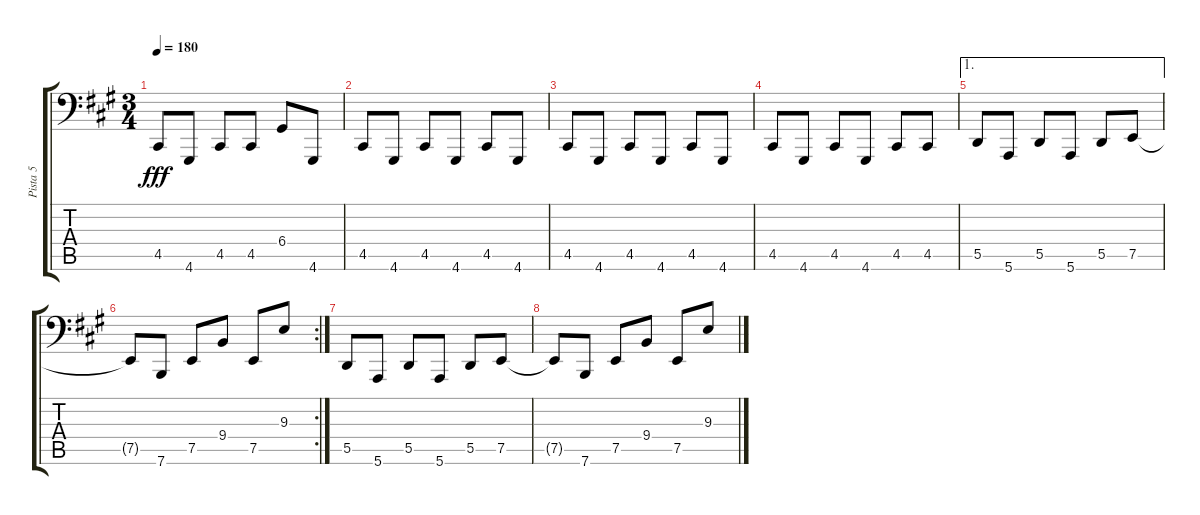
\track ("Pista 5" "Pista 5") {instrument electricbasspick}
\staff {score tabs}
\tuning (E2 B1 G1 D1 A0 E0) {hide}
\ts (3 4)
\tempo 180
\clef f4
\ks a
4.5.8{dy fff} 4.6.8 4.5.8 4.5.8 6.4.8 4.6.8 |
4.5.8 4.6.8 4.5.8 4.6.8 4.5.8 4.6.8 |
4.5.8 4.6.8 4.5.8 4.6.8 4.5.8 4.6.8 |
4.5.8 4.6.8 4.5.8 4.6.8 4.5.8 4.5.8 |
\ae 1
5.5.8 5.6.8 5.5.8 5.6.8 5.5.8 7.5.8 |
\rc 2
7.5{t}.8 7.6.8 7.5.8 9.4.8 7.5.8 9.3.8 |
5.5.8 5.6.8 5.5.8 5.6.8 5.5.8 7.5.8 |
7.5{t}.8 7.6.8 7.5.8 9.4.8 7.5.8 9.3.8
